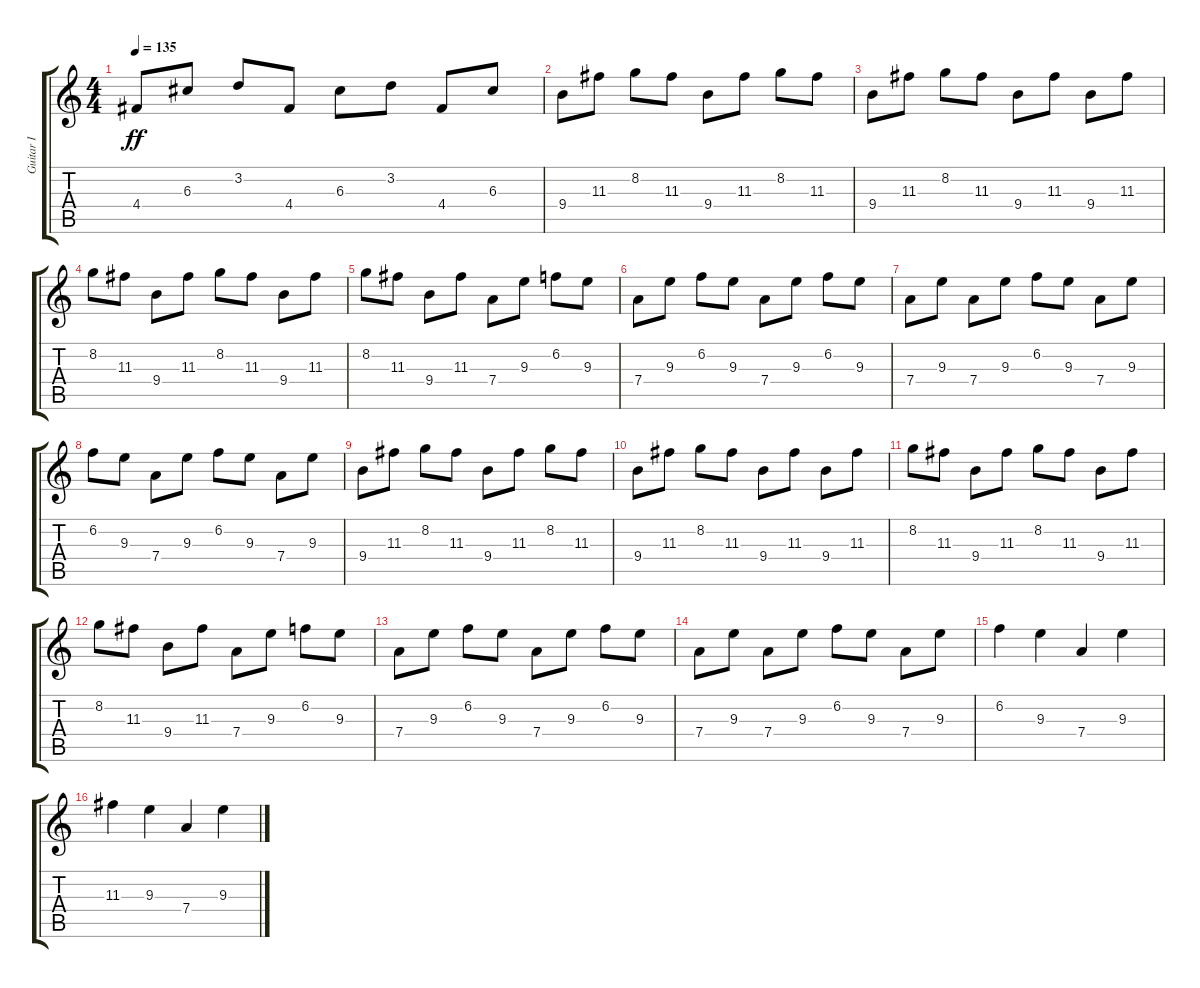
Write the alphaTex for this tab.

\track ("Guitar I" "Guitar I") {instrument distortionguitar}
\staff {score tabs}
\tuning (E4 B3 G3 D3 A2 E2) {hide}
\ts (4 4)
\tempo 135
\clef g2
\ks c
4.4.8{dy ff volume 12 instrument acousticguitarsteel} 6.3.8 3.2.8 4.4.8 6.3.8 3.2.8 4.4.8 6.3.8 |
9.4.8{instrument acousticguitarsteel} 11.3.8 8.2.8 11.3.8 9.4.8 11.3.8 8.2.8 11.3.8 |
9.4.8{volume 12 instrument acousticguitarsteel} 11.3.8 8.2.8 11.3.8 9.4.8 11.3.8 9.4.8 11.3.8 |
8.2.8{volume 12 instrument acousticguitarsteel} 11.3.8 9.4.8 11.3.8 8.2.8 11.3.8 9.4.8 11.3.8 |
8.2.8{instrument acousticguitarsteel} 11.3.8 9.4.8 11.3.8 7.4.8 9.3.8 6.2.8 9.3.8 |
7.4.8{volume 12 instrument acousticguitarsteel} 9.3.8 6.2.8 9.3.8 7.4.8 9.3.8 6.2.8 9.3.8 |
7.4.8{instrument acousticguitarsteel} 9.3.8 7.4.8 9.3.8 6.2.8 9.3.8 7.4.8 9.3.8 |
6.2.8{volume 12 instrument acousticguitarsteel} 9.3.8 7.4.8 9.3.8 6.2.8 9.3.8 7.4.8 9.3.8 |
9.4.8{volume 12 instrument acousticguitarsteel} 11.3.8 8.2.8 11.3.8 9.4.8 11.3.8 8.2.8 11.3.8 |
9.4.8{volume 12 instrument acousticguitarsteel} 11.3.8 8.2.8 11.3.8 9.4.8 11.3.8 9.4.8 11.3.8 |
8.2.8{instrument acousticguitarsteel} 11.3.8 9.4.8 11.3.8 8.2.8 11.3.8 9.4.8 11.3.8 |
8.2.8{instrument acousticguitarsteel} 11.3.8 9.4.8 11.3.8 7.4.8 9.3.8 6.2.8 9.3.8 |
7.4.8{instrument acousticguitarsteel} 9.3.8 6.2.8 9.3.8 7.4.8 9.3.8 6.2.8 9.3.8 |
7.4.8{volume 12 instrument acousticguitarsteel} 9.3.8 7.4.8 9.3.8 6.2.8 9.3.8 7.4.8 9.3.8 |
6.2.4{volume 12 instrument acousticguitarsteel} 9.3.4 7.4.4 9.3.4 |
11.3.4{instrument acousticguitarsteel} 9.3.4 7.4.4 9.3.4
